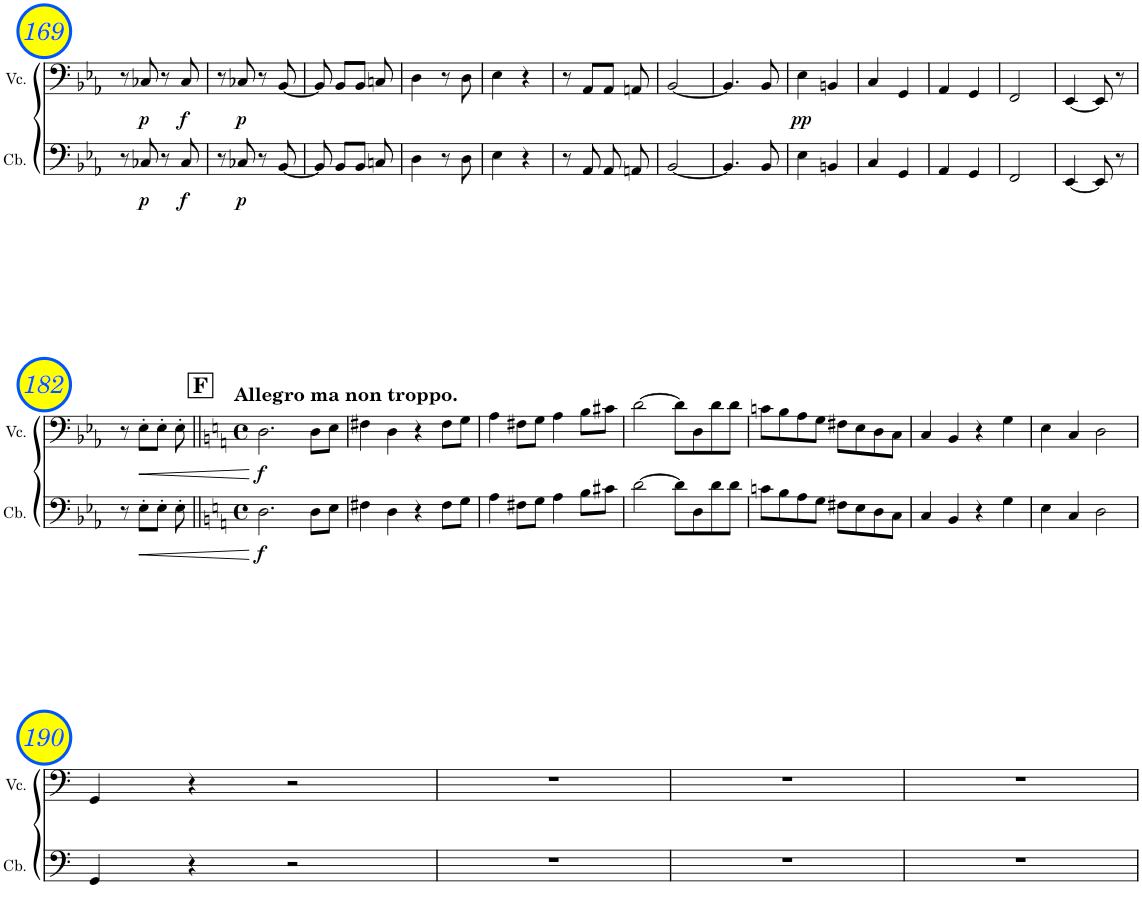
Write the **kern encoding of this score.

**kern	**dynam	**kern	**dynam
*part2	*part2	*part1	*part1
*staff2	*staff2	*staff1	*staff1
*I"Contrabass	*	*I"Violoncello	*
*I'Cb.	*	*I'Vc.	*
!!LO:PB:g=z
*clefF4	*	*clefF4	*
*Trd7c12	*	*	*
*k[b-e-a-]	*	*k[b-e-a-]	*
*M2/4	*	*M2/4	*
=169	=169	=169	=169
8r	.	8r	.
!	!LO:DY:b	!	!LO:DY:b
8C-X/	p	8C-X/	p
8r	.	8r	.
!	!LO:DY:b	!	!LO:DY:b
8C-/	f	8C-/	f
=170	=170	=170	=170
8r	.	8r	.
!	!LO:DY:b	!	!LO:DY:b
8C-X/	p	8C-X/	p
8r	.	8r	.
[8BB-/	.	[8BB-/	.
=171	=171	=171	=171
8BB-/]	.	8BB-/]	.
8BB-/L	.	8BB-/L	.
8BB-/J	.	8BB-/J	.
8Cn/	.	8Cn/	.
=172	=172	=172	=172
4D\	.	4D\	.
8r	.	8r	.
8D\	.	8D\	.
=173	=173	=173	=173
4E-\	.	4E-\	.
4r	.	4r	.
=174	=174	=174	=174
8r	.	8r	.
8AA-/	.	8AA-/L	.
8AA-/	.	8AA-/J	.
8AAn/	.	8AAn/	.
=175	=175	=175	=175
[2BB-/	.	[2BB-/	.
=176	=176	=176	=176
4.BB-/]	.	4.BB-/]	.
8BB-/	.	8BB-/	.
=177	=177	=177	=177
!	!	!	!LO:DY:b
4E-\	.	4E-\	pp
4BBn/	.	4BBn/	.
=178	=178	=178	=178
4C/	.	4C/	.
4GG/	.	4GG/	.
=179	=179	=179	=179
4AA-/	.	4AA-/	.
4GG/	.	4GG/	.
=180	=180	=180	=180
2FF/	.	2FF/	.
=181	=181	=181	=181
[4EE-/	.	[4EE-/	.
8EE-/]	.	8EE-/]	.
8r	.	8r	.
!!LO:LB:g=z
=182	=182	=182	=182
8r	.	8r	.
!	!LO:HP:b	!	!LO:HP:b
8E-'\L	<	8E-'\L	<
8E-'\J	.	8E-'\J	.
8E-'\	.	8E-'\	.
.	[	.	[
=183||	=183||	=183||	=183||
!!LO:REH:place=s1:a:B:cj:fs=14:t=F
*k[]	*	*k[]	*
*M4/4	*	*M4/4	*
*met(c)	*	*met(c)	*
!	!	!LO:TX:a:B:t=Allegro ma non troppo.	!
!	!LO:DY:b	!	!LO:DY:b
2.D\	f	2.D\	f
8D\L	.	8D\L	.
8E\J	.	8E\J	.
=184	=184	=184	=184
4F#X\	.	4F#X\	.
4D\	.	4D\	.
4r	.	4r	.
8F#\L	.	8F#\L	.
8G\J	.	8G\J	.
=185	=185	=185	=185
4A\	.	4A\	.
8F#X\L	.	8F#X\L	.
8G\J	.	8G\J	.
4A\	.	4A\	.
8B\L	.	8B\L	.
8c#X\J	.	8c#X\J	.
=186	=186	=186	=186
[2d\	.	[2d\	.
8d\L]	.	8d\L]	.
8D\	.	8D\	.
8d\	.	8d\	.
8d\J	.	8d\J	.
=187	=187	=187	=187
8cn\L	.	8cn\L	.
8B\	.	8B\	.
8A\	.	8A\	.
8G\J	.	8G\J	.
8F#X\L	.	8F#X\L	.
8E\	.	8E\	.
8D\	.	8D\	.
8C\J	.	8C\J	.
=188	=188	=188	=188
4C/	.	4C/	.
4BB/	.	4BB/	.
4r	.	4r	.
4G\	.	4G\	.
=189	=189	=189	=189
4E\	.	4E\	.
4C/	.	4C/	.
2D\	.	2D\	.
!!LO:LB:g=z
=190	=190	=190	=190
4GG/	.	4GG/	.
4r	.	4r	.
2r	.	2r	.
=191	=191	=191	=191
1r	.	1r	.
=192	=192	=192	=192
1r	.	1r	.
=193	=193	=193	=193
1r	.	1r	.
=	=	=	=
*-	*-	*-	*-
